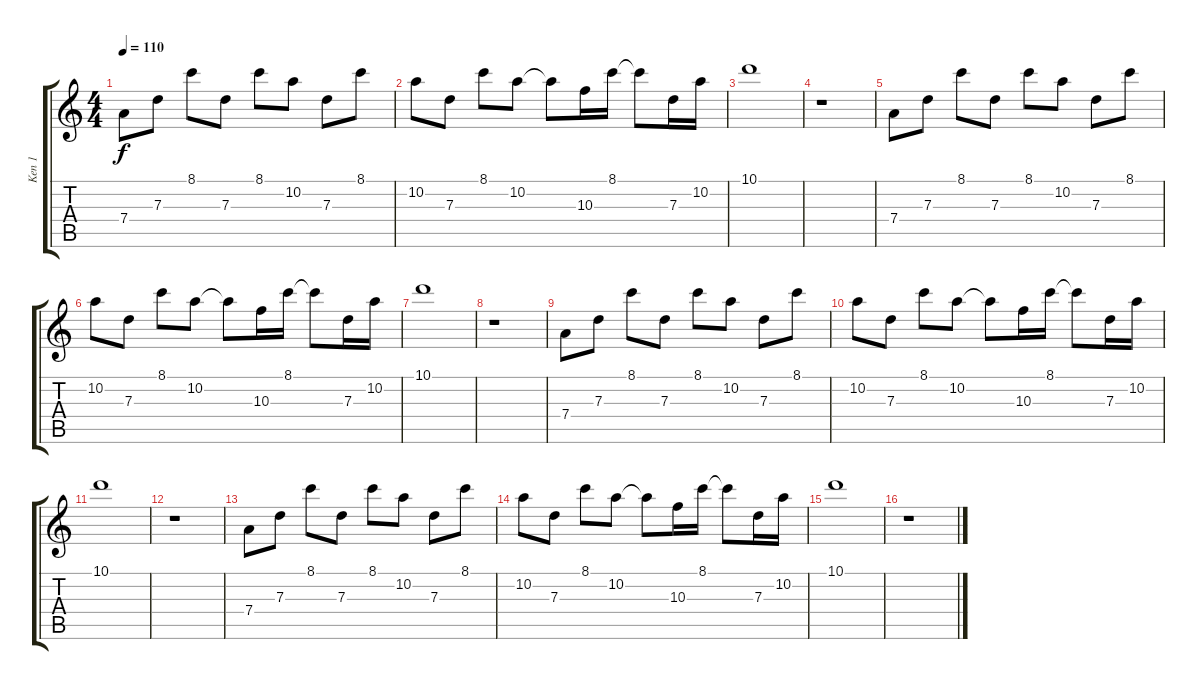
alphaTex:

\track ("Ken 1" "Ken 1") {instrument electricguitarclean}
\staff {score tabs}
\tuning (E4 B3 G3 D3 A2 E2) {hide}
\ts (4 4)
\tempo 110
\clef g2
\ks c
7.4.8{dy f} 7.3.8 8.1.8 7.3.8 8.1.8 10.2.8 7.3.8 8.1.8 |
10.2.8 7.3.8 8.1.8 10.2.8 10.2{t}.8 10.3.16 8.1.16 8.1{t}.8 7.3.16 10.2.16 |
10.1.1 |
r.1 |
7.4.8 7.3.8 8.1.8 7.3.8 8.1.8 10.2.8 7.3.8 8.1.8 |
10.2.8 7.3.8 8.1.8 10.2.8 10.2{t}.8 10.3.16 8.1.16 8.1{t}.8 7.3.16 10.2.16 |
10.1.1 |
r.1 |
7.4.8 7.3.8 8.1.8 7.3.8 8.1.8 10.2.8 7.3.8 8.1.8 |
10.2.8 7.3.8 8.1.8 10.2.8 10.2{t}.8 10.3.16 8.1.16 8.1{t}.8 7.3.16 10.2.16 |
10.1.1 |
r.1 |
7.4.8 7.3.8 8.1.8 7.3.8 8.1.8 10.2.8 7.3.8 8.1.8 |
10.2.8 7.3.8 8.1.8 10.2.8 10.2{t}.8 10.3.16 8.1.16 8.1{t}.8 7.3.16 10.2.16 |
10.1.1 |
r.1
